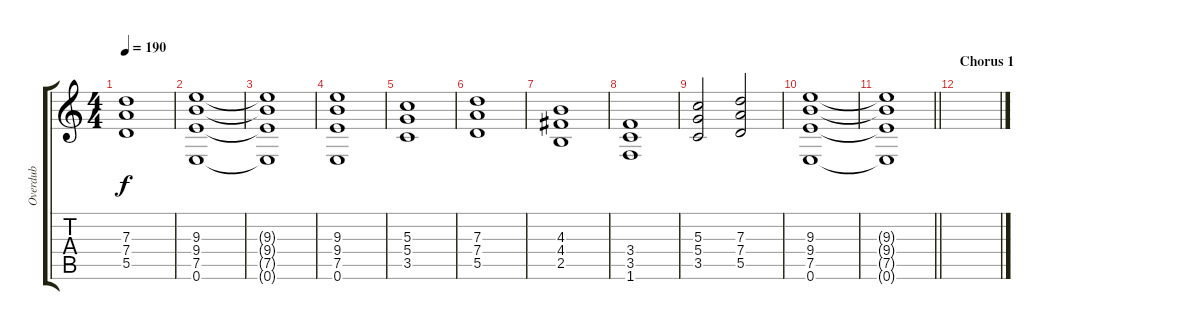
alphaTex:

\track ("Overdub" "Overdub") {instrument overdrivenguitar}
\staff {score tabs}
\tuning (E4 B3 G3 D3 A2 E2) {hide}
\ts (4 4)
\tempo 190
\clef g2
\ks c
(7.3 7.4 5.5).1{dy f} |
(9.3 9.4 7.5 0.6).1 |
(9.3{t} 9.4{t} 7.5{t} 0.6{t}).1 |
(9.3 9.4 7.5 0.6).1 |
(5.3 5.4 3.5).1 |
(7.3 7.4 5.5).1 |
(4.3 4.4 2.5).1 |
(3.4 3.5 1.6).1 |
(5.3 5.4 3.5).2 (7.3 7.4 5.5).2 |
(9.3 9.4 7.5 0.6).1 |
\barLineRight lightlight
(9.3{t} 9.4{t} 7.5{t} 0.6{t}).1 |
\section ("" "Chorus 1")
